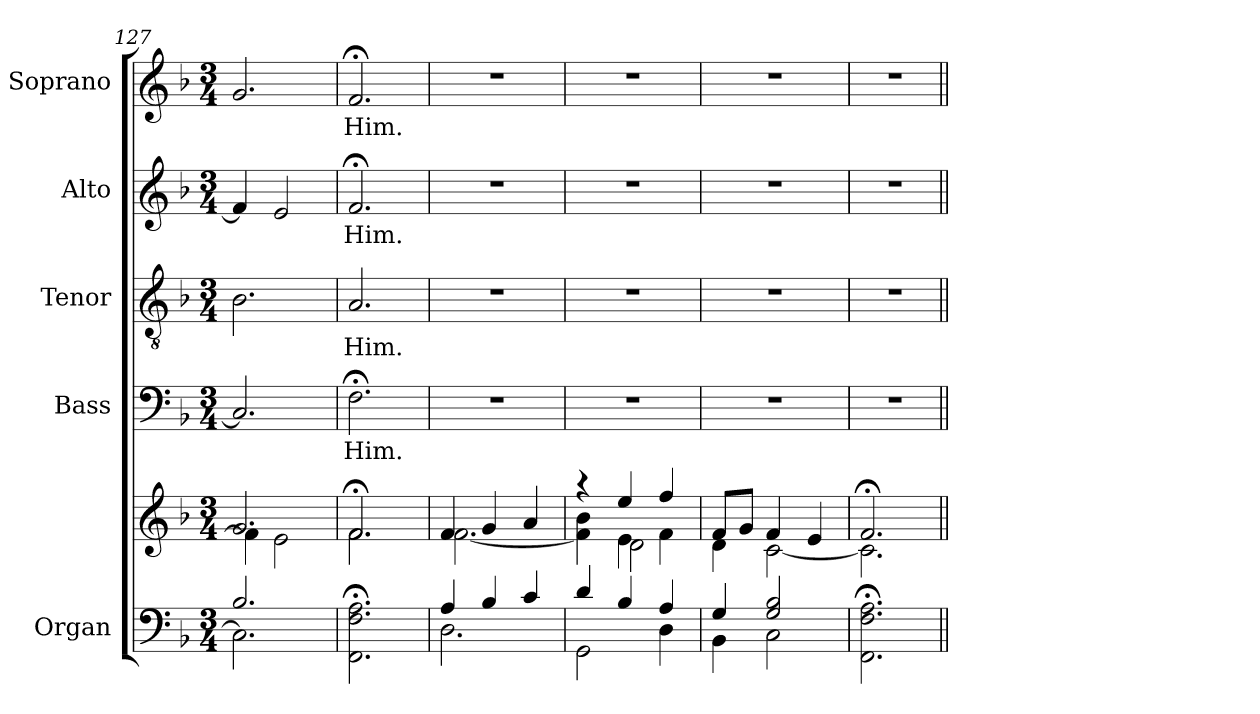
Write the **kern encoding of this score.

**kern	**kern	**kern	**text	**kern	**text	**kern	**text	**kern	**text
*part5	*part5	*part4	*part4	*part3	*part3	*part2	*part2	*part1	*part1
*staff6	*staff5	*staff4	*staff4	*staff3	*staff3	*staff2	*staff2	*staff1	*staff1
*I"Organ	*	*I"Bass	*	*I"Tenor	*	*I"Alto	*	*I"Soprano	*
*I'Org.	*	*I'B.	*	*I'T.	*	*I'A.	*	*I'S.	*
*clefF4	*clefG2	*clefF4	*	*clefGv2	*	*clefG2	*	*clefG2	*
*	*	*	*	*ITrd7c12	*	*	*	*	*
*k[b-]	*k[b-]	*k[b-]	*	*k[b-]	*	*k[b-]	*	*k[b-]	*
*F:	*F:	*F:	*	*F:	*	*F:	*	*F:	*
*M3/4	*M3/4	*M3/4	*	*M3/4	*	*M3/4	*	*M3/4	*
=127	=127	=127	=127	=127	=127	=127	=127	=127	=127
*^	*^	*	*	*	*	*	*	*	*
2.B-i/	2.Ci\]	2.gi/	4fi\]	2.Ci/]	.	2.BB-i\	.	4fi/]	.	2.gi/	.
.	.	.	2ei\	.	.	.	.	2ei/	.	.	.
*v	*v	*	*	*	*	*	*	*	*	*	*
=128	=128	=128	=128	=128	=128	=128	=128	=128	=128	=128
!	!	!	!	!LO:LY:b:color=#000000	!	!	!	!	!	!
!	!	!	!	!	!	!LO:LY:b:color=#000000	!	!	!	!
!	!	!	!	!	!	!	!	!LO:LY:b:color=#000000	!	!
!	!	!	!	!	!	!	!	!	!	!LO:LY:b:color=#000000
2.FFi\; 2.Fi; 2.Ai;	2.f;i\	2.fi/	2.F;i\	Him.	2.AAi/	Him.	2.f;i/	Him.	2.f;i/	Him.
=129	=129	=129	=129	=129	=129	=129	=129	=129	=129	=129
*^	*	*	*	*	*	*	*	*	*	*
!	!	!	!	!LO:N:vis=1	!	!LO:N:vis=1	!	!LO:N:vis=1	!	!LO:N:vis=1	!
4Ai/	2.Di\	4fi/	[<2.fi\	2.r	.	2.r	.	2.r	.	2.r	.
4B-i/	.	4gi/	.	.	.	.	.	.	.	.	.
4ci/	.	4ai/	.	.	.	.	.	.	.	.	.
=130	=130	=130	=130	=130	=130	=130	=130	=130	=130	=130	=130
*	*	*	*^	*	*	*	*	*	*	*	*
!	!	!	!	!	!LO:N:vis=1	!	!LO:N:vis=1	!	!LO:N:vis=1	!	!LO:N:vis=1	!
4di/	2GGi\	4r	4fi\] 4b-i	4ryy	2.r	.	2.r	.	2.r	.	2.r	.
4B-i/	.	4eei/	4ei\	2di\	.	.	.	.	.	.	.	.
4Ai/	4Di\	4ffi/	4fi\	.	.	.	.	.	.	.	.	.
*	*	*	*v	*v	*	*	*	*	*	*	*	*
=131	=131	=131	=131	=131	=131	=131	=131	=131	=131	=131	=131
!	!	!	!	!LO:N:vis=1	!	!LO:N:vis=1	!	!LO:N:vis=1	!	!LO:N:vis=1	!
4Gi/	4BB-i\	8fi/L	4di\	2.r	.	2.r	.	2.r	.	2.r	.
.	.	8gi/J	.	.	.	.	.	.	.	.	.
2Gi/ 2B-i	2Ci\	4fi/	[<2ci\	.	.	.	.	.	.	.	.
.	.	4ei/	.	.	.	.	.	.	.	.	.
*v	*v	*	*	*	*	*	*	*	*	*	*
=132	=132	=132	=132	=132	=132	=132	=132	=132	=132	=132
!	!	!	!LO:N:vis=1	!	!LO:N:vis=1	!	!LO:N:vis=1	!	!LO:N:vis=1	!
2.FFi\; 2.Fi; 2.Ai;	2.f;i/	2.ci\]	2.r	.	2.r	.	2.r	.	2.r	.
*	*v	*v	*	*	*	*	*	*	*	*
=||	=||	=||	=||	=||	=||	=||	=||	=||	=||
*-	*-	*-	*-	*-	*-	*-	*-	*-	*-
